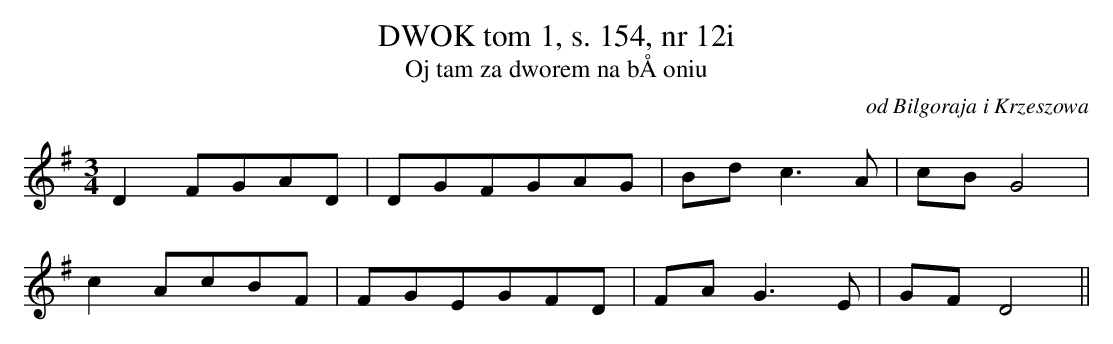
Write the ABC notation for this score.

X:1
T: DWOK tom 1, s. 154, nr 12i
T: Oj tam za dworem na bÅoniu
O: od Bilgoraja i Krzeszowa
M: 3/4
L: 1/8
K: G
D2FGAD | DGFGAG | Bdc3A | cBG4 |
c2AcBF | FGEGFD | FAG3E | GFD4||
